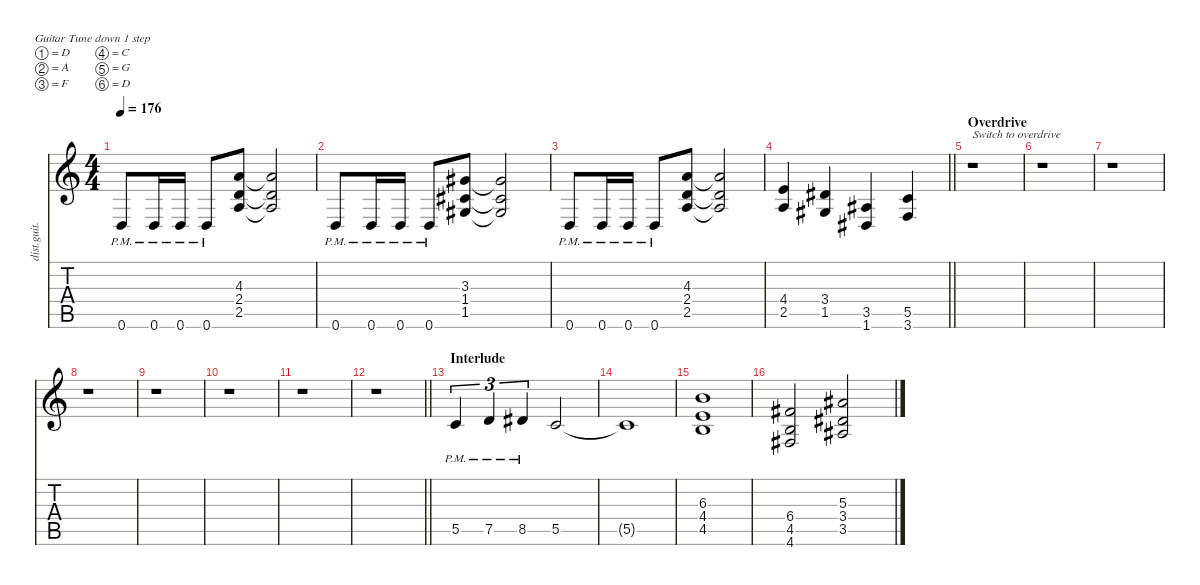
\defaultSystemsLayout 4
\hideDynamics
\bracketExtendMode nobrackets
\track ("Chuck Schuldiner " "dist.guit.") {instrument distortionguitar}
\staff {score tabs}
\tuning (D4 A3 F3 C3 G2 D2)
\ts (4 4)
\tempo 176
\clef g2
\ks c
0.6{pm}.8{dy f beam Up} 0.6{pm}.16{beam Up} 0.6{pm}.16{beam Up} 0.6{pm}.8{beam Up} (4.3 2.4 2.5).8{beam Up} (4.3{t} 2.4{t} 2.5{t}).2{beam Up} |
0.6{pm}.8{beam Up} 0.6{pm}.16{beam Up} 0.6{pm}.16{beam Up} 0.6{pm}.8{beam Up} (3.3{acc #} 1.4{acc #} 1.5{acc #}).8{beam Up} (3.3{t acc #} 1.4{t acc #} 1.5{t acc #}).2{beam Up} |
0.6{pm}.8{beam Up} 0.6{pm}.16{beam Up} 0.6{pm}.16{beam Up} 0.6{pm}.8{beam Up} (4.3 2.4 2.5).8{beam Up} (4.3{t} 2.4{t} 2.5{t}).2{beam Up} |
\barLineRight lightlight
(4.4 2.5).4{beam Up} (3.4{acc #} 1.5{acc #}).4{beam Up} (3.5{acc #} 1.6{acc #}).4{beam Up} (5.5 3.6).4{beam Up} |
\section ("" "Overdrive")
r.1{txt "Switch to overdrive" beam Down} |
r.1{beam Down} |
r.1{beam Down} |
r.1{beam Down} |
r.1{beam Down} |
r.1{beam Down} |
r.1{beam Down} |
\barLineRight lightlight
r.1{beam Down} |
\section ("" "Interlude")
5.5{pm}.4{tu (3 2) beam Up} 7.5{pm}.4{tu (3 2) beam Up} 8.5{pm acc #}.4{tu (3 2) beam Up} 5.5.2{beam Up} |
5.5{t}.1{beam Up} |
(6.3 4.4 4.5).1{beam Up} |
(6.4{acc #} 4.5 4.6{acc #}).2{beam Up} (5.3{acc #} 3.4{acc #} 3.5{acc #}).2{beam Up}
